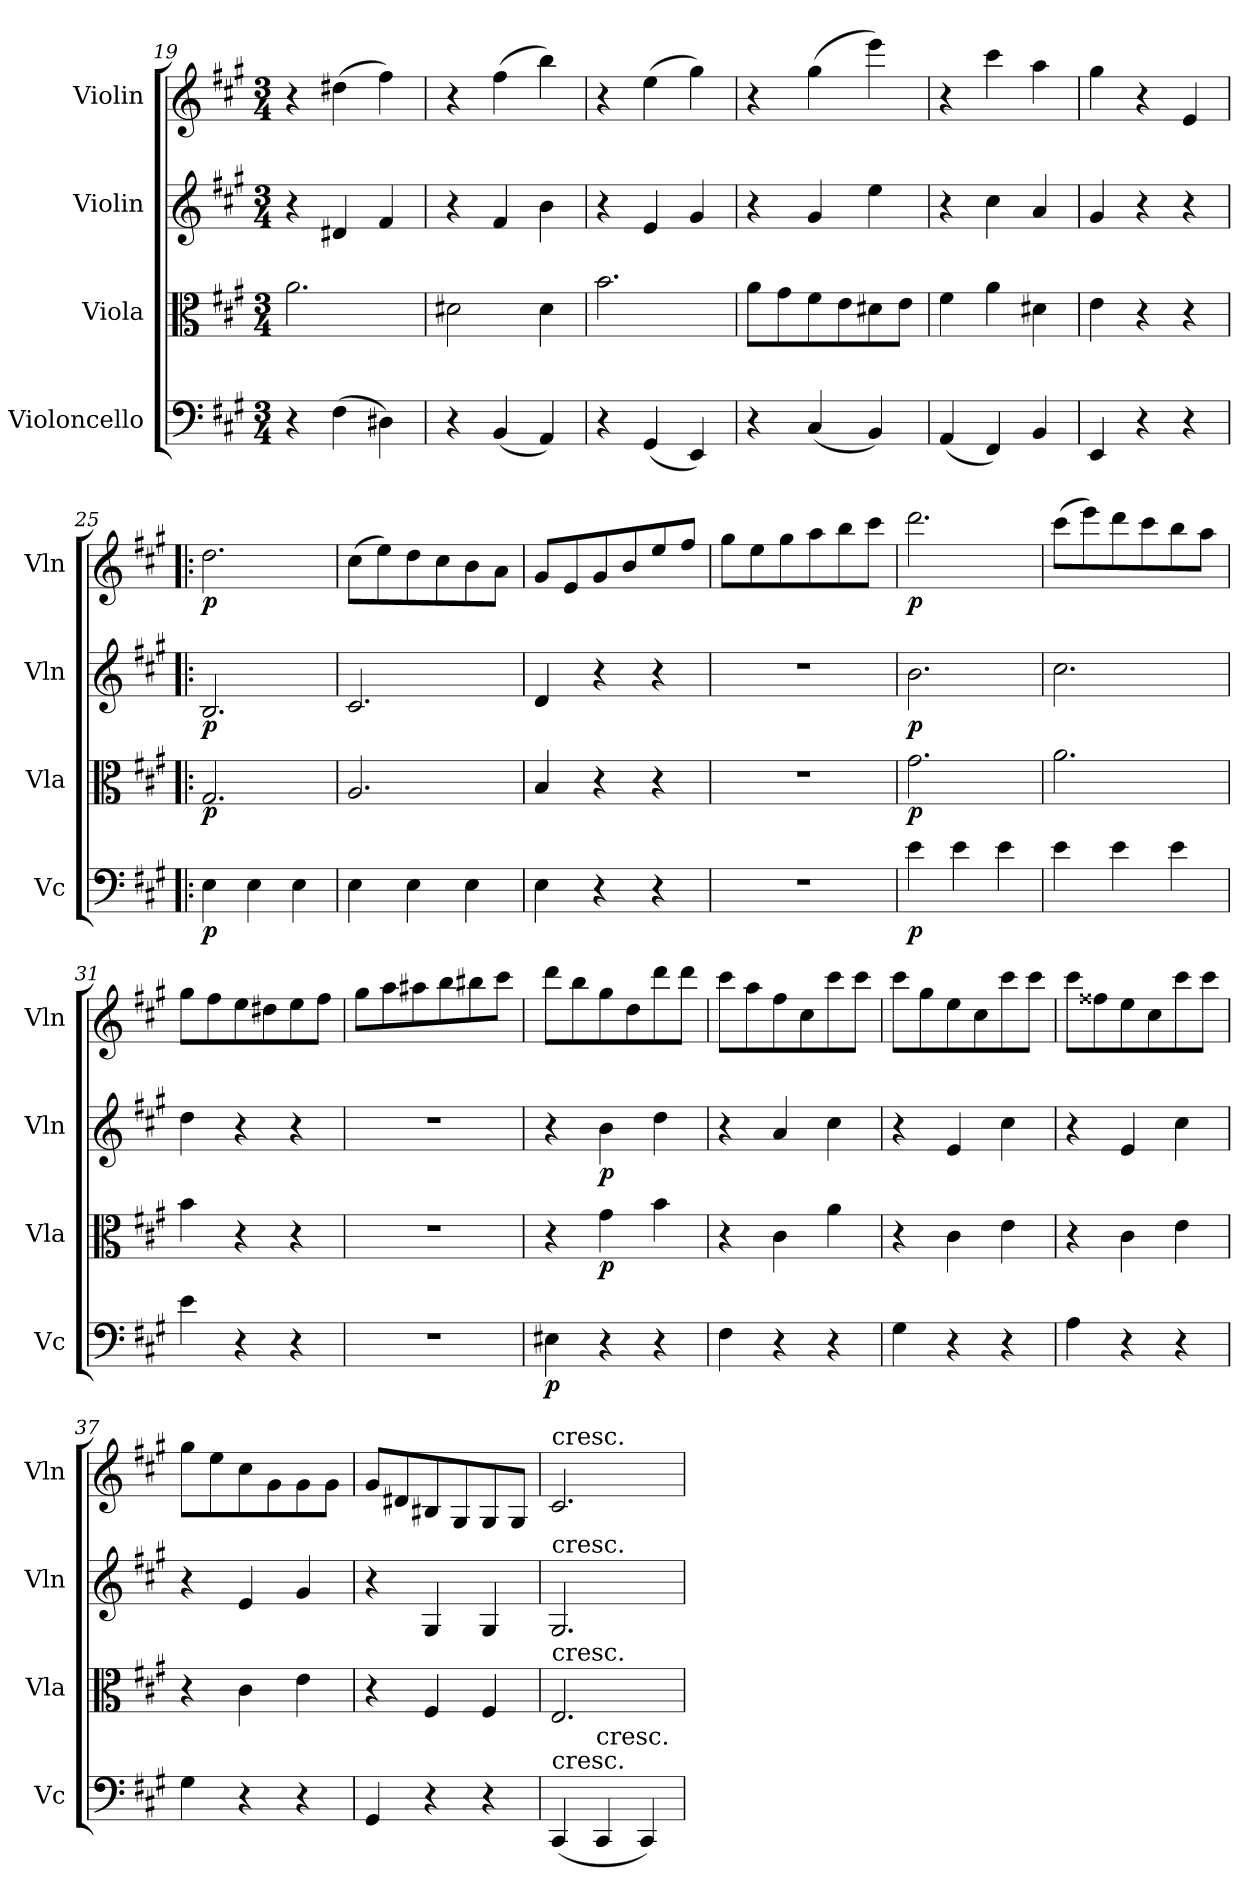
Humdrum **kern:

**kern	**dynam	**kern	**dynam	**kern	**dynam	**kern	**dynam
*part4	*part4	*part3	*part3	*part2	*part2	*part1	*part1
*staff4	*staff4	*staff3	*staff3	*staff2	*staff2	*staff1	*staff1
*I"Violoncello	*	*I"Viola	*	*I"Violin	*	*I"Violin	*
*I'Vc	*	*I'Vla	*	*I'Vln	*	*I'Vln	*
*clefF4	*	*clefC3	*	*clefG2	*	*clefG2	*
*k[f#c#g#]	*	*k[f#c#g#]	*	*k[f#c#g#]	*	*k[f#c#g#]	*
*A:	*	*A:	*	*A:	*	*A:	*
*M3/4	*	*M3/4	*	*M3/4	*	*M3/4	*
=19	=19	=19	=19	=19	=19	=19	=19
4r	.	2.a\	.	4r	.	4r	.
(4F#\	.	.	.	4d#X/	.	(4dd#X\	.
4D#X\)	.	.	.	4f#/	.	4ff#\)	.
=20	=20	=20	=20	=20	=20	=20	=20
4r	.	2d#X\	.	4r	.	4r	.
(4BB/	.	.	.	4f#/	.	(4ff#\	.
4AA/)	.	4d#\	.	4b\	.	4bb\)	.
=21	=21	=21	=21	=21	=21	=21	=21
4r	.	2.b\	.	4r	.	4r	.
(4GG#/	.	.	.	4e/	.	(4ee\	.
4EE/)	.	.	.	4g#/	.	4gg#\)	.
=22	=22	=22	=22	=22	=22	=22	=22
4r	.	8a\L	.	4r	.	4r	.
.	.	8g#\	.	.	.	.	.
(4C#/	.	8f#\	.	4g#/	.	(4gg#\	.
.	.	8e\	.	.	.	.	.
4BB/)	.	8d#X\	.	4ee\	.	4eee\)	.
.	.	8e\J	.	.	.	.	.
=23	=23	=23	=23	=23	=23	=23	=23
(4AA/	.	4f#\	.	4r	.	4r	.
4FF#/)	.	4a\	.	4cc#\	.	4ccc#\	.
4BB/	.	4d#X\	.	4a/	.	4aa\	.
=24	=24	=24	=24	=24	=24	=24	=24
4EE/	.	4e\	.	4g#/	.	4gg#\	.
4r	.	4r	.	4r	.	4r	.
4r	.	4r	.	4r	.	4e/	.
=25!|:	=25!|:	=25!|:	=25!|:	=25!|:	=25!|:	=25!|:	=25!|:
4E\	p	2.G#/	p	2.B/	p	2.dd\	p
4E\	.	.	.	.	.	.	.
4E\	.	.	.	.	.	.	.
=26	=26	=26	=26	=26	=26	=26	=26
4E\	.	2.A/	.	2.c#/	.	(8cc#\L	.
.	.	.	.	.	.	8ee\)	.
4E\	.	.	.	.	.	8dd\	.
.	.	.	.	.	.	8cc#\	.
4E\	.	.	.	.	.	8b\	.
.	.	.	.	.	.	8a\J	.
=27	=27	=27	=27	=27	=27	=27	=27
4E\	.	4B/	.	4d/	.	8g#/L	.
.	.	.	.	.	.	8e/	.
4r	.	4r	.	4r	.	8g#/	.
.	.	.	.	.	.	8b/	.
4r	.	4r	.	4r	.	8ee/	.
.	.	.	.	.	.	8ff#/J	.
=28	=28	=28	=28	=28	=28	=28	=28
2.r	.	2.r	.	2.r	.	8gg#\L	.
.	.	.	.	.	.	8ee\	.
.	.	.	.	.	.	8gg#\	.
.	.	.	.	.	.	8aa\	.
.	.	.	.	.	.	8bb\	.
.	.	.	.	.	.	8ccc#\J	.
=29	=29	=29	=29	=29	=29	=29	=29
4e\	p	2.g#\	p	2.b\	p	2.ddd\	p
4e\	.	.	.	.	.	.	.
4e\	.	.	.	.	.	.	.
=30	=30	=30	=30	=30	=30	=30	=30
4e\	.	2.a\	.	2.cc#\	.	(8ccc#\L	.
.	.	.	.	.	.	8eee\)	.
4e\	.	.	.	.	.	8ddd\	.
.	.	.	.	.	.	8ccc#\	.
4e\	.	.	.	.	.	8bb\	.
.	.	.	.	.	.	8aa\J	.
=31	=31	=31	=31	=31	=31	=31	=31
4e\	.	4b\	.	4dd\	.	8gg#\L	.
.	.	.	.	.	.	8ff#\	.
4r	.	4r	.	4r	.	8ee\	.
.	.	.	.	.	.	8dd#X\	.
4r	.	4r	.	4r	.	8ee\	.
.	.	.	.	.	.	8ff#\J	.
=32	=32	=32	=32	=32	=32	=32	=32
2.r	.	2.r	.	2.r	.	8gg#\L	.
.	.	.	.	.	.	8aa\	.
.	.	.	.	.	.	8aa#X\	.
.	.	.	.	.	.	8bb\	.
.	.	.	.	.	.	8bb#X\	.
.	.	.	.	.	.	8ccc#\J	.
=33	=33	=33	=33	=33	=33	=33	=33
4E#X\	p	4r	.	4r	.	8ddd\L	.
.	.	.	.	.	.	8bb\	.
4r	.	4g#\	p	4b\	p	8gg#\	.
.	.	.	.	.	.	8dd\	.
4r	.	4b\	.	4dd\	.	8ddd\	.
.	.	.	.	.	.	8ddd\J	.
=34	=34	=34	=34	=34	=34	=34	=34
4F#\	.	4r	.	4r	.	8ccc#\L	.
.	.	.	.	.	.	8aa\	.
4r	.	4c#\	.	4a/	.	8ff#\	.
.	.	.	.	.	.	8cc#\	.
4r	.	4a\	.	4cc#\	.	8ccc#\	.
.	.	.	.	.	.	8ccc#\J	.
=35	=35	=35	=35	=35	=35	=35	=35
4G#\	.	4r	.	4r	.	8ccc#\L	.
.	.	.	.	.	.	8gg#\	.
4r	.	4c#\	.	4e/	.	8ee\	.
.	.	.	.	.	.	8cc#\	.
4r	.	4e\	.	4cc#\	.	8ccc#\	.
.	.	.	.	.	.	8ccc#\J	.
=36	=36	=36	=36	=36	=36	=36	=36
4A\	.	4r	.	4r	.	8ccc#\L	.
.	.	.	.	.	.	8ff##X\	.
4r	.	4c#\	.	4e/	.	8ee\	.
.	.	.	.	.	.	8cc#\	.
4r	.	4e\	.	4cc#\	.	8ccc#\	.
.	.	.	.	.	.	8ccc#\J	.
=37	=37	=37	=37	=37	=37	=37	=37
4G#\	.	4r	.	4r	.	8gg#\L	.
.	.	.	.	.	.	8ee\	.
4r	.	4c#\	.	4e/	.	8cc#\	.
.	.	.	.	.	.	8g#\	.
4r	.	4e\	.	4g#/	.	8g#\	.
.	.	.	.	.	.	8g#\J	.
=38	=38	=38	=38	=38	=38	=38	=38
4GG#/	.	4r	.	4r	.	8g#/L	.
.	.	.	.	.	.	8d#X/	.
4r	.	4F#/	.	4G#/	.	8B#X/	.
.	.	.	.	.	.	8G#/	.
4r	.	4F#/	.	4G#/	.	8G#/	.
.	.	.	.	.	.	8G#/J	.
=39	=39	=39	=39	=39	=39	=39	=39
!	!	!	!	!	!	!LO:TX:t=cresc.	!
!	!	!	!	!LO:TX:t=cresc.	!	!	!
!	!	!LO:TX:t=cresc.	!	!	!	!	!
!LO:TX:t=cresc.	!	!	!	!	!	!	!
(4CC#/	.	2.E/	.	2.G#/	.	2.c#/	.
!LO:TX:t=cresc.	!	!	!	!	!	!	!
4CC#/	.	.	.	.	.	.	.
4CC#/)	.	.	.	.	.	.	.
=	=	=	=	=	=	=	=
*-	*-	*-	*-	*-	*-	*-	*-
